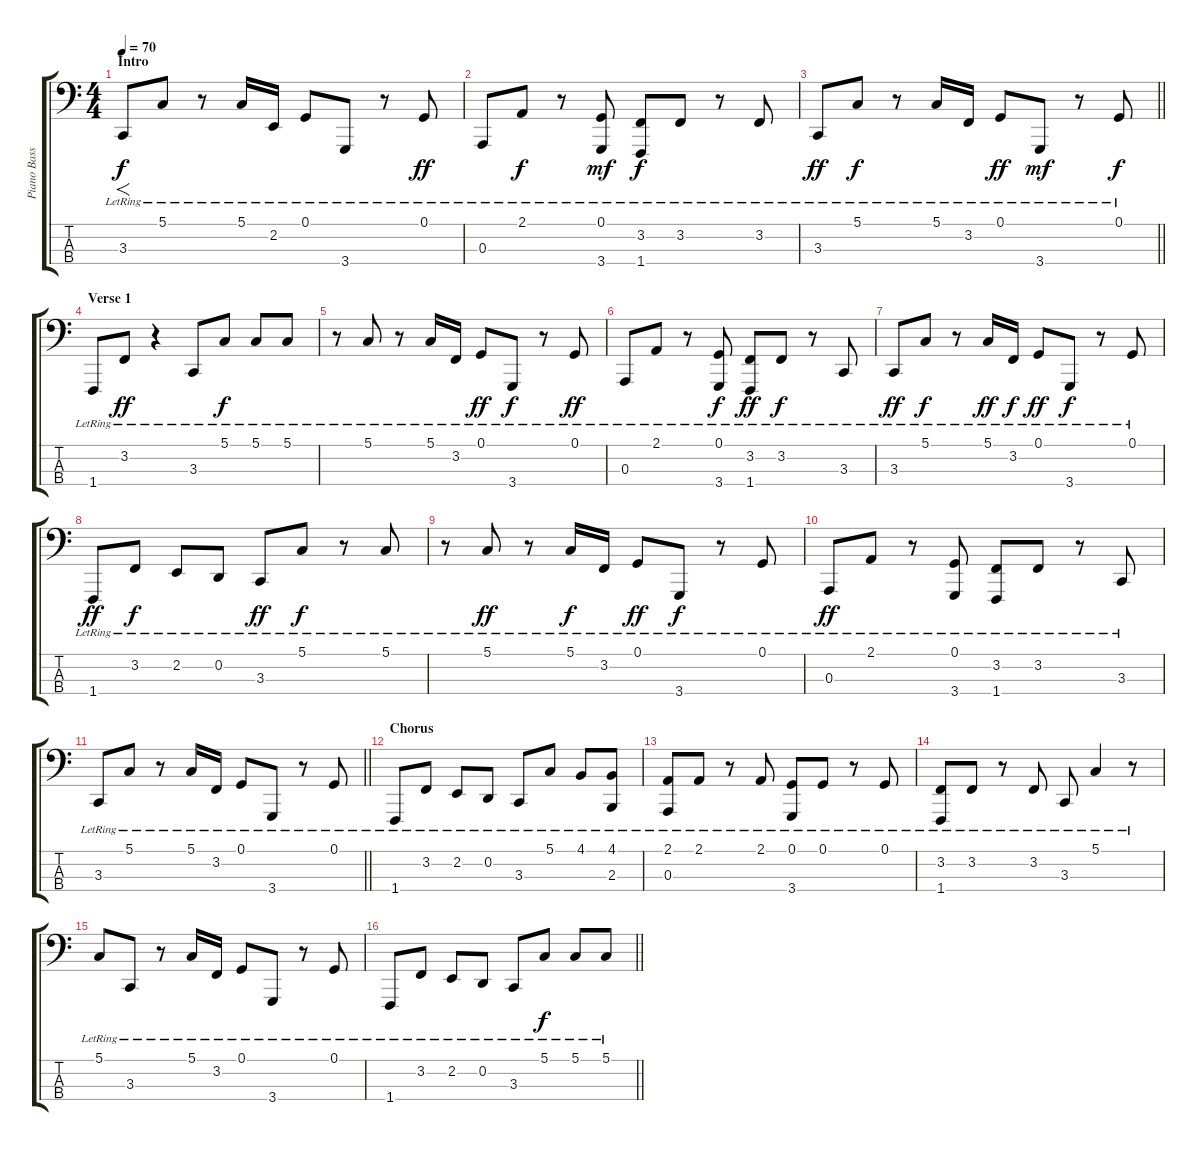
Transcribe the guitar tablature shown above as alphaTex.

\track ("Piano Bass (Paul McCartney)" "Piano Bass") {instrument acousticgrandpiano}
\staff {score tabs}
\tuning (G2 D2 A1 E1) {hide}
\ts (4 4)
\section ("" "Intro")
\tempo 70
\clef f4
\ks c
3.3{lr}.8{f dy f instrument acousticgrandpiano} 5.1{lr}.8 r.8 5.1{lr}.16 2.2{lr}.16 0.1{lr}.8 3.4{lr}.8 r.8 0.1{lr}.8{dy ff} |
0.3{lr}.8 2.1{lr}.8{dy f} r.8 (0.1{lr} 3.4{lr}).8{dy mf} (3.2{lr} 1.4{lr}).8{dy f} 3.2{lr}.8 r.8 3.2{lr}.8 |
\barLineRight lightlight
3.3{lr}.8{dy ff} 5.1{lr}.8{dy f} r.8 5.1{lr}.16 3.2{lr}.16 0.1{lr}.8{dy ff} 3.4{lr}.8{dy mf} r.8 0.1{lr}.8{dy f} |
\section ("" "Verse 1")
1.4{lr}.8 3.2{lr}.8{dy ff} r.4 3.3{lr}.8 5.1{lr}.8{dy f} 5.1{lr}.8 5.1{lr}.8 |
r.8 5.1{lr}.8 r.8 5.1{lr}.16 3.2{lr}.16 0.1{lr}.8{dy ff} 3.4{lr}.8{dy f} r.8 0.1{lr}.8{dy ff} |
0.3{lr}.8 2.1{lr}.8 r.8 (0.1{lr} 3.4{lr}).8{dy f} (3.2{lr} 1.4{lr}).8{dy ff} 3.2{lr}.8{dy f} r.8 3.3{lr}.8 |
3.3{lr}.8{dy ff} 5.1{lr}.8{dy f} r.8 5.1{lr}.16{dy ff} 3.2{lr}.16{dy f} 0.1{lr}.8{dy ff} 3.4{lr}.8{dy f} r.8 0.1{lr}.8 |
1.4{lr}.8{dy ff} 3.2{lr}.8{dy f} 2.2{lr}.8 0.2{lr}.8 3.3{lr}.8{dy ff} 5.1{lr}.8{dy f} r.8 5.1{lr}.8 |
r.8 5.1{lr}.8{dy ff} r.8 5.1{lr}.16{dy f} 3.2{lr}.16 0.1{lr}.8{dy ff} 3.4{lr}.8{dy f} r.8 0.1{lr}.8 |
0.3{lr}.8{dy ff} 2.1{lr}.8 r.8 (0.1{lr} 3.4{lr}).8 (3.2{lr} 1.4{lr}).8 3.2{lr}.8 r.8 3.3{lr}.8 |
\barLineRight lightlight
3.3{lr}.8 5.1{lr}.8 r.8 5.1{lr}.16 3.2{lr}.16 0.1{lr}.8 3.4{lr}.8 r.8 0.1{lr}.8 |
\section ("" "Chorus")
1.4{lr}.8 3.2{lr}.8 2.2{lr}.8 0.2{lr}.8 3.3{lr}.8 5.1{lr}.8 4.1{lr}.8 (4.1{lr} 2.3{lr}).8 |
(2.1{lr} 0.3{lr}).8 2.1{lr}.8 r.8 2.1{lr}.8 (0.1{lr} 3.4{lr}).8 0.1{lr}.8 r.8 0.1{lr}.8 |
(3.2{lr} 1.4{lr}).8 3.2{lr}.8 r.8 3.2{lr}.8 3.3{lr}.8 5.1{lr}.4 r.8 |
5.1{lr}.8 3.3{lr}.8 r.8 5.1{lr}.16 3.2{lr}.16 0.1{lr}.8 3.4{lr}.8 r.8 0.1{lr}.8 |
\barLineRight lightlight
1.4{lr}.8 3.2{lr}.8 2.2{lr}.8 0.2{lr}.8 3.3{lr}.8 5.1{lr}.8{dy f} 5.1{lr}.8 5.1{lr}.8
